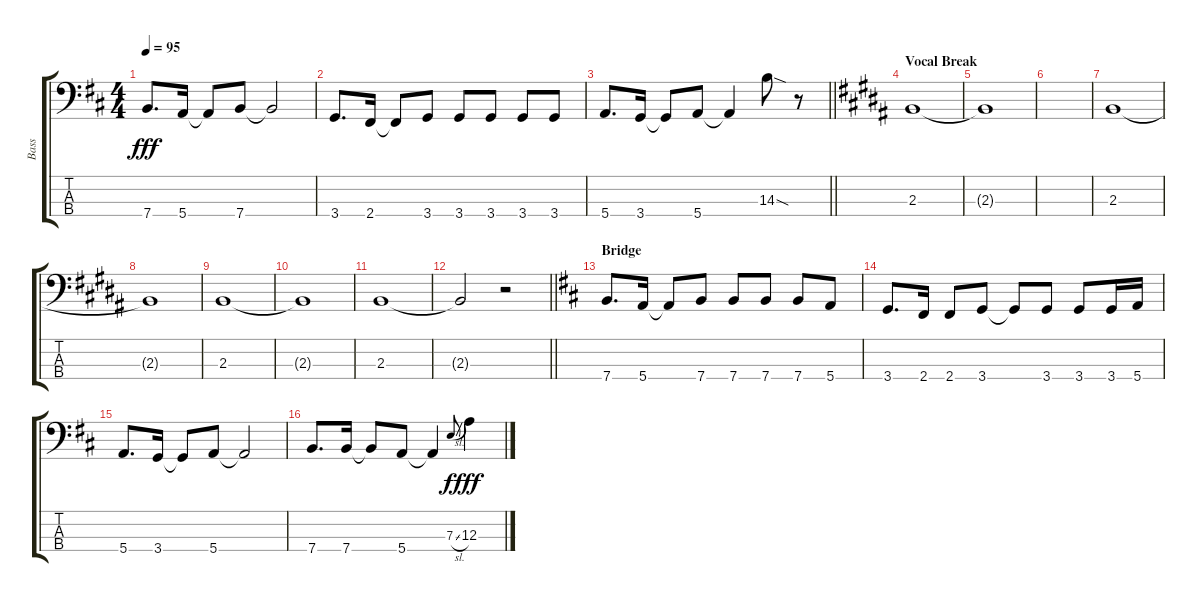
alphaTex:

\track ("Bass" "Bass") {instrument electricbasspick}
\staff {score tabs}
\tuning (G2 D2 A1 E1) {hide}
\ts (4 4)
\tempo 95
\clef f4
\ks d
7.4.8{d dy fff} 5.4.16 5.4{t}.8 7.4.8 7.4{t}.2 |
3.4.8{d} 2.4.16 2.4{t}.8 3.4.8 3.4.8 3.4.8 3.4.8 3.4.8 |
\barLineRight lightlight
5.4.8{d} 3.4.16 3.4{t}.8 5.4.8 5.4{t}.4 14.3{sod}.8 r.8 |
\section ("" "Vocal Break")
\ks b
2.3.1 |
2.3{t}.1 |
|
2.3.1 |
2.3{t}.1 |
2.3.1 |
2.3{t}.1 |
2.3.1 |
\barLineRight lightlight
2.3{t}.2 r.2 |
\section ("" "Bridge")
\ks d
7.4.8{d} 5.4.16 5.4{t}.8 7.4.8 7.4.8 7.4.8 7.4.8 5.4.8 |
3.4.8{d} 2.4.16 2.4.8 3.4.8 3.4{t}.8 3.4.8 3.4.8 3.4.16 5.4.16 |
5.4.8{d} 3.4.16 3.4{t}.8 5.4.8 5.4{t}.2 |
7.4.8{d} 7.4.16 7.4{t}.8 5.4.8 5.4{t}.4 7.3{sl}.8{gr onbeat dy f} 12.3.4{dy fff}
